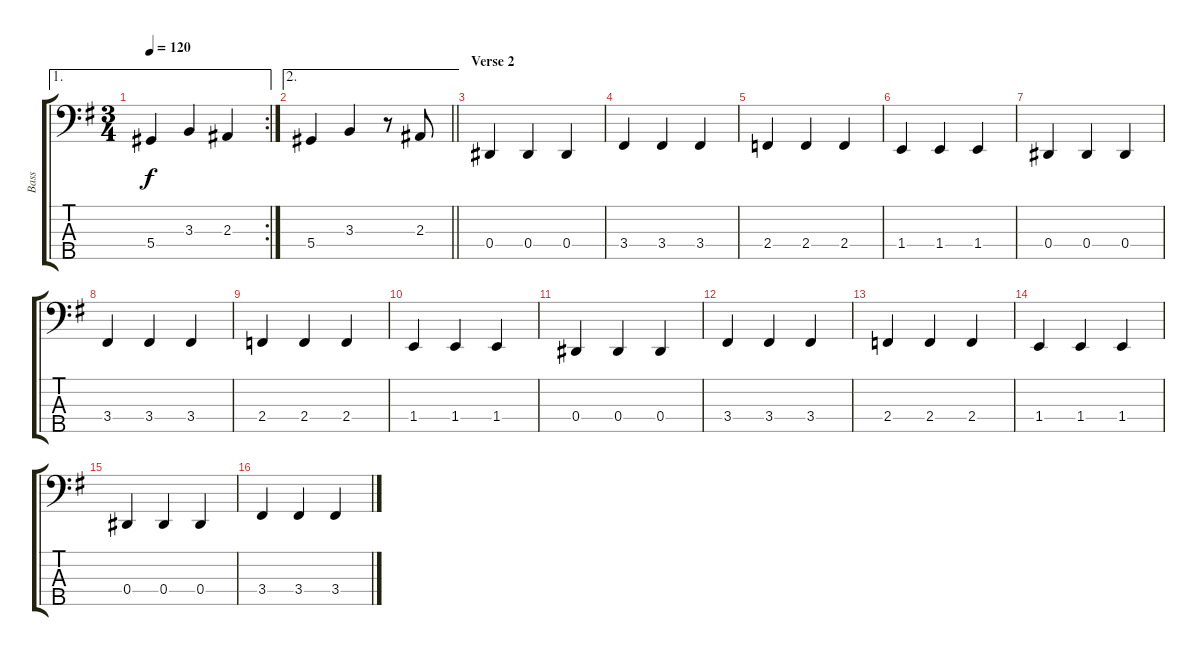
\track ("Bass" "Bass") {instrument electricbassfinger}
\staff {score tabs}
\tuning (Gb2 Db2 Ab1 Eb1 Bb0) {hide}
\ae 1
\rc 2
\ts (3 4)
\tempo 120
\clef f4
\ks g
5.4.4{dy f} 3.3.4 2.3.4 |
\ae 2
\barLineRight lightlight
5.4.4 3.3.4 r.8 2.3.8 |
\section ("" "Verse 2")
0.4.4 0.4.4 0.4.4 |
3.4.4 3.4.4 3.4.4 |
2.4.4 2.4.4 2.4.4 |
1.4.4 1.4.4 1.4.4 |
0.4.4 0.4.4 0.4.4 |
3.4.4 3.4.4 3.4.4 |
2.4.4 2.4.4 2.4.4 |
1.4.4 1.4.4 1.4.4 |
0.4.4 0.4.4 0.4.4 |
3.4.4 3.4.4 3.4.4 |
2.4.4 2.4.4 2.4.4 |
1.4.4 1.4.4 1.4.4 |
0.4.4 0.4.4 0.4.4 |
3.4.4 3.4.4 3.4.4
